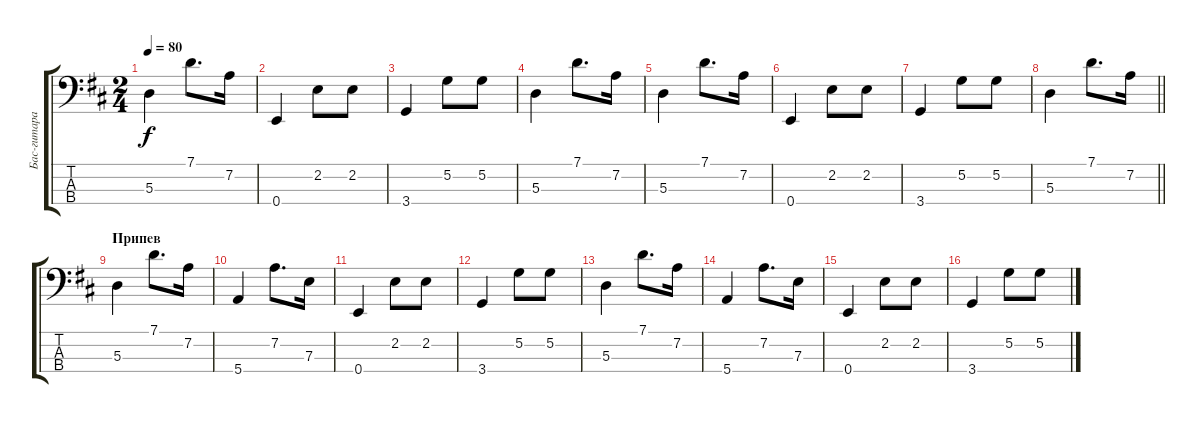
\track ("Бас-гитара" "Бас-гитара") {instrument electricbassfinger}
\staff {score tabs}
\tuning (G2 D2 A1 E1) {hide}
\ts (2 4)
\tempo 80
\clef f4
\ks d
5.3.4{dy f} 7.1.8{d} 7.2.16 |
0.4.4 2.2.8 2.2.8 |
3.4.4 5.2.8 5.2.8 |
5.3.4 7.1.8{d} 7.2.16 |
5.3.4 7.1.8{d} 7.2.16 |
0.4.4 2.2.8 2.2.8 |
3.4.4 5.2.8 5.2.8 |
\barLineRight lightlight
5.3.4 7.1.8{d} 7.2.16 |
\section ("" "Припев")
5.3.4 7.1.8{d} 7.2.16 |
5.4.4 7.2.8{d} 7.3.16 |
0.4.4 2.2.8 2.2.8 |
3.4.4 5.2.8 5.2.8 |
5.3.4 7.1.8{d} 7.2.16 |
5.4.4 7.2.8{d} 7.3.16 |
0.4.4 2.2.8 2.2.8 |
3.4.4 5.2.8 5.2.8
